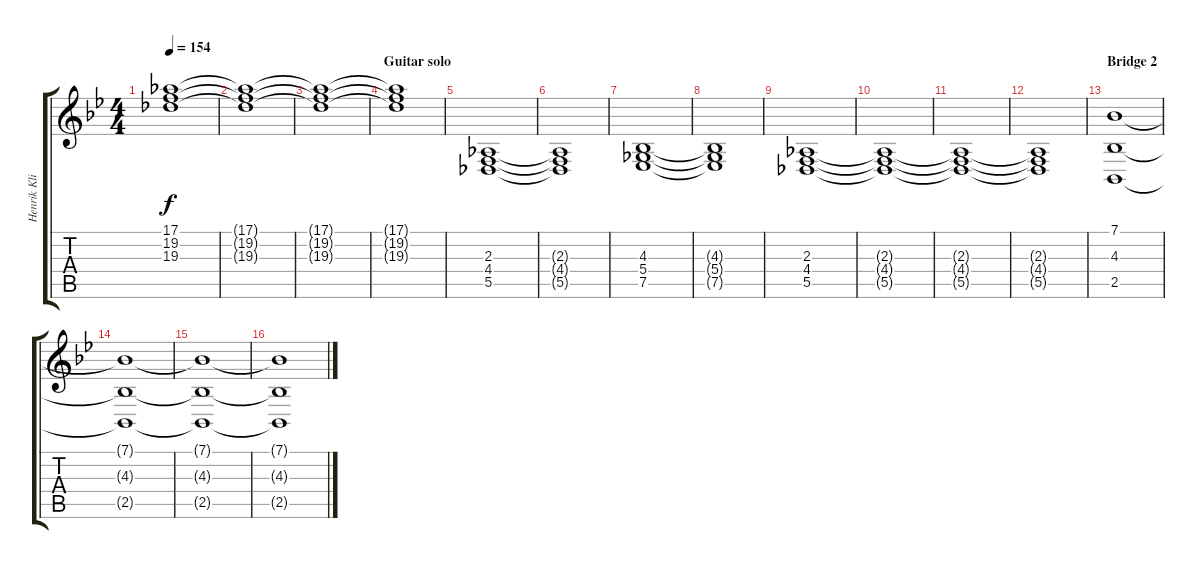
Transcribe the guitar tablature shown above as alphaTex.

\track ("Henrik Klingenberg " "Henrik Kli") {instrument stringensemble1}
\staff {score tabs}
\tuning (Eb4 Bb3 Gb3 Db3 Ab2 Eb2) {hide}
\ts (4 4)
\tempo 154
\clef g2
\ks gminor
(17.1 19.2 19.3).1{dy f} |
(17.1{t} 19.2{t} 19.3{t}).1 |
(17.1{t} 19.2{t} 19.3{t}).1 |
\section ("" "Guitar solo")
(17.1{t} 19.2{t} 19.3{t}).1 |
(2.3 4.4 5.5).1 |
(2.3{t} 4.4{t} 5.5{t}).1 |
(4.3 5.4 7.5).1 |
(4.3{t} 5.4{t} 7.5{t}).1 |
(2.3 4.4 5.5).1 |
(2.3{t} 4.4{t} 5.5{t}).1 |
(2.3{t} 4.4{t} 5.5{t}).1 |
(2.3{t} 4.4{t} 5.5{t}).1 |
\section ("" "Bridge 2")
(7.1 4.3 2.5).1 |
(7.1{t} 4.3{t} 2.5{t}).1 |
(7.1{t} 4.3{t} 2.5{t}).1 |
(7.1{t} 4.3{t} 2.5{t}).1
